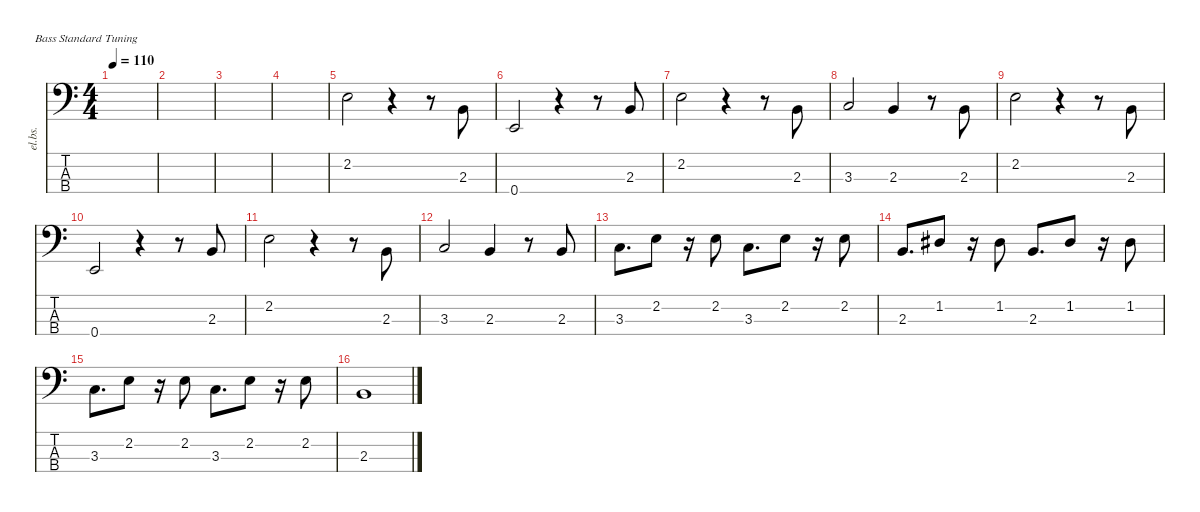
\defaultSystemsLayout 4
\hideDynamics
\bracketExtendMode nobrackets
\otherSystemsTrackNameOrientation horizontal
\track ("Electric Bass" "el.bs.") {instrument electricbassfinger}
\staff {score tabs}
\tuning (G2 D2 A1 E1)
\ts (4 4)
\tempo 110
\clef f4
\ks c
|
|
|
|
2.2.2{beam Down} r.4{beam Down} r.8{beam Down} 2.3.8{beam Up} |
0.4.2{beam Up} r.4{beam Up} r.8{beam Up} 2.3.8{beam Up} |
2.2.2{beam Down} r.4{beam Down} r.8{beam Down} 2.3.8{beam Up} |
3.3.2{beam Up} 2.3.4{beam Up} r.8{beam Down} 2.3.8{beam Up} |
2.2.2{beam Down} r.4{beam Down} r.8{beam Down} 2.3.8{beam Up} |
0.4.2{beam Up} r.4{beam Up} r.8{beam Up} 2.3.8{beam Up} |
2.2.2{beam Down} r.4{beam Down} r.8{beam Down} 2.3.8{beam Up} |
3.3.2{beam Up} 2.3.4{beam Up} r.8{beam Up} 2.3.8{beam Up} |
3.3.8{d beam Down} 2.2.8{beam Down} r.16{beam Down} 2.2.8{beam Down} 3.3.8{d beam Down} 2.2.8{beam Down} r.16{beam Down} 2.2.8{beam Down} |
2.3.8{d beam Up} 1.2{acc #}.8{beam Up} r.16{beam Down} 1.2{acc #}.8{beam Down} 2.3.8{d beam Up} 1.2{acc #}.8{beam Up} r.16{beam Down} 1.2{acc #}.8{beam Down} |
3.3.8{d beam Down} 2.2.8{beam Down} r.16{beam Down} 2.2.8{beam Down} 3.3.8{d beam Down} 2.2.8{beam Down} r.16{beam Down} 2.2.8{beam Down} |
2.3.1{beam Up}
